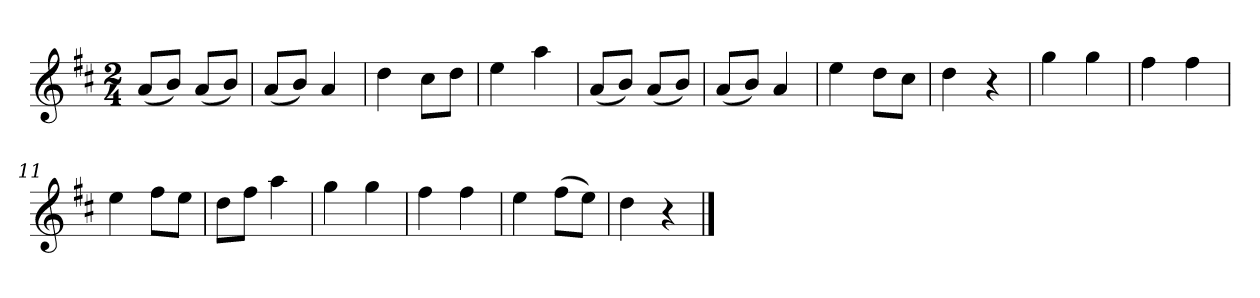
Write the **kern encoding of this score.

**kern
*part1
*staff1
*k[f#c#]
*M2/4
*MM120
=1
(8aL
8bJ)
(8aL
8bJ)
=2
(8aL
8bJ)
4a
=3
4dd
8cc#L
8ddJ
=4
4ee
4aa
=5
(8aL
8bJ)
(8aL
8bJ)
=6
(8aL
8bJ)
4a
=7
4ee
8ddL
8cc#J
=8
4dd
4r
=9
4gg
4gg
=10
4ff#
4ff#
=11
4ee
8ff#L
8eeJ
=12
8ddL
8ff#J
4aa
=13
4gg
4gg
=14
4ff#
4ff#
=15
4ee
(8ff#L
8eeJ)
=16
4dd
4r
==
*-
